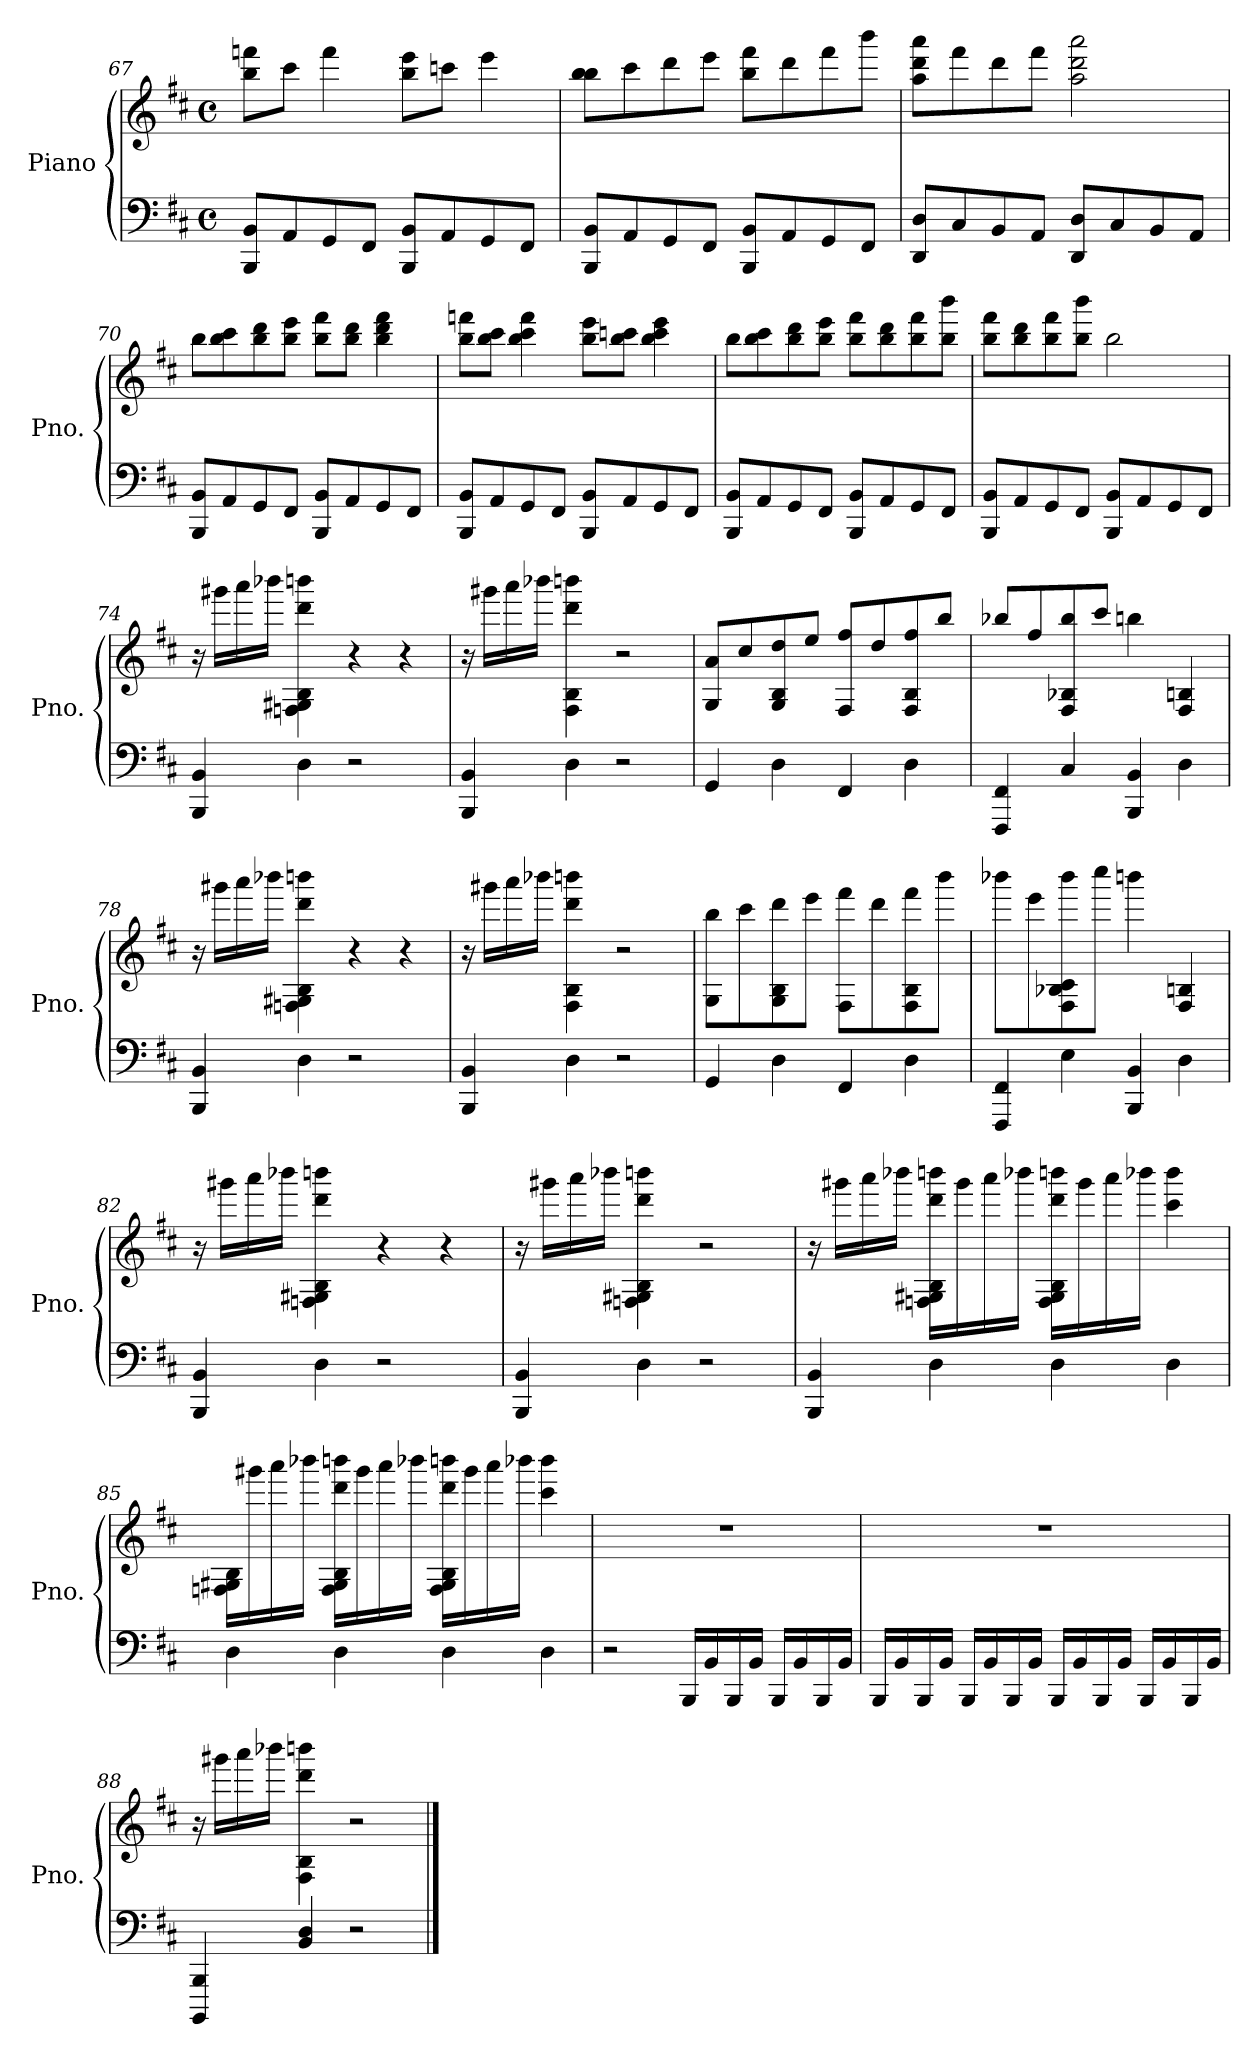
**kern	**kern
*part1	*part1
*staff2	*staff1
*I"Piano	*
*I'Pno.	*
*clefF4	*clefG2
*k[f#c#]	*k[f#c#]
*M4/4	*M4/4
*met(c)	*met(c)
=67	=67
8BBB/ 8BB/L	8bb\ 8fffn\L
8AA/	8ccc#\J
8GG/	4fff\
8FF#/J	.
8BBB/ 8BB/L	8bb\ 8eee\L
8AA/	8cccn\J
8GG/	4eee\
8FF#/J	.
!!LO:LB:g=z
=68	=68
8BBB/ 8BB/L	8bb\ 8bb\L
8AA/	8ccc#\
8GG/	8ddd\
8FF#/J	8eee\J
8BBB/ 8BB/L	8bb\ 8fff#\L
8AA/	8ddd\
8GG/	8fff#\
8FF#/J	8bbb\J
=69	=69
8DD/ 8D/L	8aa\ 8ddd\ 8aaa\L
8C#/	8fff#\
8BB/	8ddd\
8AA/J	8fff#\J
8DD/ 8D/L	2aa\ 2ddd\ 2aaa\
8C#/	.
8BB/	.
8AA/J	.
=70	=70
8BBB/ 8BB/L	8bb\L
8AA/	8bb\ 8ccc#\
8GG/	8bb\ 8ddd\
8FF#/J	8bb\ 8eee\J
8BBB/ 8BB/L	8bb\ 8fff#\L
8AA/	8bb\ 8ddd\J
8GG/	4bb\ 4ddd\ 4fff#\
8FF#/J	.
!!LO:LB:g=z
=71	=71
8BBB/ 8BB/L	8bb\ 8fffn\L
8AA/	8bb\ 8ccc#\J
8GG/	4bb\ 4ccc#\ 4fff\
8FF#/J	.
8BBB/ 8BB/L	8bb\ 8eee\L
8AA/	8bb\ 8cccn\J
8GG/	4bb\ 4ccc\ 4eee\
8FF#/J	.
=72	=72
8BBB/ 8BB/L	8bb\L
8AA/	8bb\ 8ccc#\
8GG/	8bb\ 8ddd\
8FF#/J	8bb\ 8eee\J
8BBB/ 8BB/L	8bb\ 8fff#\L
8AA/	8bb\ 8ddd\
8GG/	8bb\ 8fff#\
8FF#/J	8bb\ 8bbb\J
=73	=73
8BBB/ 8BB/L	8bb\ 8fff#\L
8AA/	8bb\ 8ddd\
8GG/	8bb\ 8fff#\
8FF#/J	8bb\ 8bbb\J
8BBB/ 8BB/L	2bb\
8AA/	.
8GG/	.
8FF#/J	.
!!LO:LB:g=z
=74	=74
4BBB/ 4BB/	16r
.	16ggg#X\LL
.	16aaa\
.	16bbb-X\JJ
4D\	4Fn\ 4G#X\ 4B\ 4ddd\ 4bbbn\
2r	4r
.	4r
=75	=75
4BBB/ 4BB/	16r
.	16ggg#X\LL
.	16aaa\
.	16bbb-X\JJ
4D\	4F#\ 4B\ 4ddd\ 4bbbn\
2r	2r
=76	=76
4GG/	8G/ 8a/L
.	8cc#/
4D\	8G/ 8B/ 8dd/
.	8ee/J
4FF#/	8F#/ 8ff#/L
.	8dd/
4D\	8F#/ 8B/ 8ff#/
.	8bb/J
=77	=77
4FFF#/ 4FF#/	8bb-X/L
.	8ff#/
4C#/	8F#/ 8B-X/ 8bb-/
.	8ccc#/J
4BBB/ 4BB/	4bbn\
4D\	4F#/ 4Bn/
!!LO:PB:g=z
=78	=78
4BBB/ 4BB/	16r
.	16ggg#X\LL
.	16aaa\
.	16bbb-X\JJ
4D\	4Fn\ 4G#X\ 4B\ 4ddd\ 4bbbn\
2r	4r
.	4r
=79	=79
4BBB/ 4BB/	16r
.	16ggg#X\LL
.	16aaa\
.	16bbb-X\JJ
4D\	4F#\ 4B\ 4ddd\ 4bbbn\
2r	2r
=80	=80
4GG/	8G\ 8bb\L
.	8ccc#\
4D\	8G\ 8B\ 8ddd\
.	8eee\J
4FF#/	8F#\ 8fff#\L
.	8ddd\
4D\	8F#\ 8B\ 8fff#\
.	8bbb\J
=81	=81
4FFF#/ 4FF#/	8bbb-X\L
.	8eee\
4E\	8F#\ 8B-X\ 8c#\ 8bbb-\
.	8cccc#\J
4BBB/ 4BB/	4bbbn\
4D\	4F#/ 4Bn/
!!LO:LB:g=z
=82	=82
4BBB/ 4BB/	16r
.	16ggg#X\LL
.	16aaa\
.	16bbb-X\JJ
4D\	4Fn\ 4G#X\ 4B\ 4ddd\ 4bbbn\
2r	4r
.	4r
=83	=83
4BBB/ 4BB/	16r
.	16ggg#X\LL
.	16aaa\
.	16bbb-X\JJ
4D\	4Fn\ 4G#X\ 4B\ 4ddd\ 4bbbn\
2r	2r
=84	=84
4BBB/ 4BB/	16r
.	16ggg#X\LL
.	16aaa\
.	16bbb-X\JJ
4D\	16Fn\ 16G#X\ 16B\ 16ddd\ 16bbbn\LL
.	16ggg#\
.	16aaa\
.	16bbb-X\JJ
4D\	16F\ 16G#\ 16B\ 16ddd\ 16bbbn\LL
.	16ggg#\
.	16aaa\
.	16bbb-X\JJ
4D\	4ccc#\ 4bbb-\
!!LO:LB:g=z
=85	=85
4D\	16Fn\ 16G#X\ 16B\LL
.	16ggg#X\
.	16aaa\
.	16bbb-X\JJ
4D\	16F\ 16G#\ 16B\ 16ddd\ 16bbbn\LL
.	16ggg#\
.	16aaa\
.	16bbb-X\JJ
4D\	16F\ 16G#\ 16B\ 16ddd\ 16bbbn\LL
.	16ggg#\
.	16aaa\
.	16bbb-X\JJ
4D\	4ccc#\ 4bbb-\
=86	=86
2r	1r
16BBB/LL	.
16BB/	.
16BBB/	.
16BB/JJ	.
16BBB/LL	.
16BB/	.
16BBB/	.
16BB/JJ	.
!!LO:LB:g=z
=87	=87
16BBB/LL	1r
16BB/	.
16BBB/	.
16BB/JJ	.
16BBB/LL	.
16BB/	.
16BBB/	.
16BB/JJ	.
16BBB/LL	.
16BB/	.
16BBB/	.
16BB/JJ	.
16BBB/LL	.
16BB/	.
16BBB/	.
16BB/JJ	.
=88	=88
4BBBB/ 4BBB/	16r
.	16ggg#X\LL
.	16aaa\
.	16bbb-X\JJ
4BB/ 4D/	4F#\ 4B\ 4ddd\ 4bbbn\
2r	2r
==	==
*-	*-
